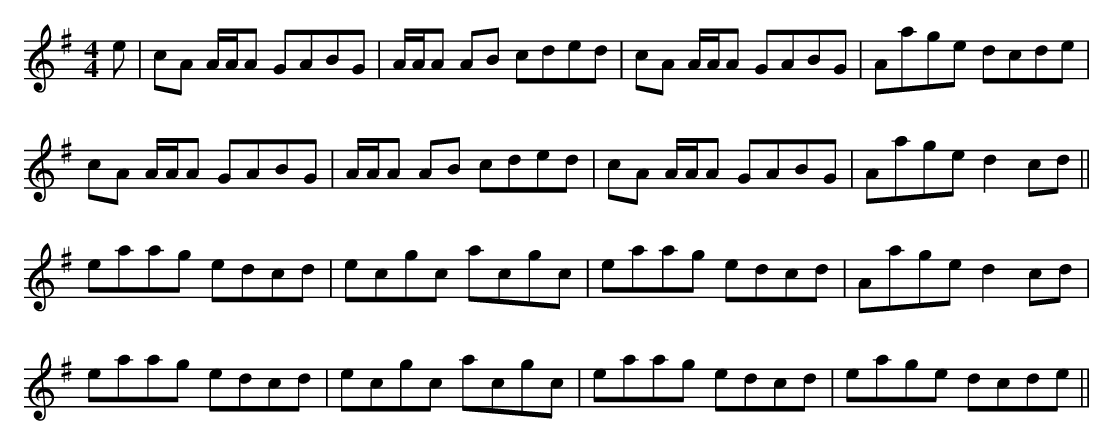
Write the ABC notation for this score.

X:1
M:4/4
K:Ador
e|cA A/A/A GABG|A/A/A AB cded|cA A/A/A GABG|Aage dcde|
cA A/A/A GABG|A/A/A AB cded|cA A/A/A GABG|Aage d2 cd||
eaag edcd|ecgc acgc|eaag edcd|Aage d2 cd|
eaag edcd|ecgc acgc|eaag edcd|eage dcde||
